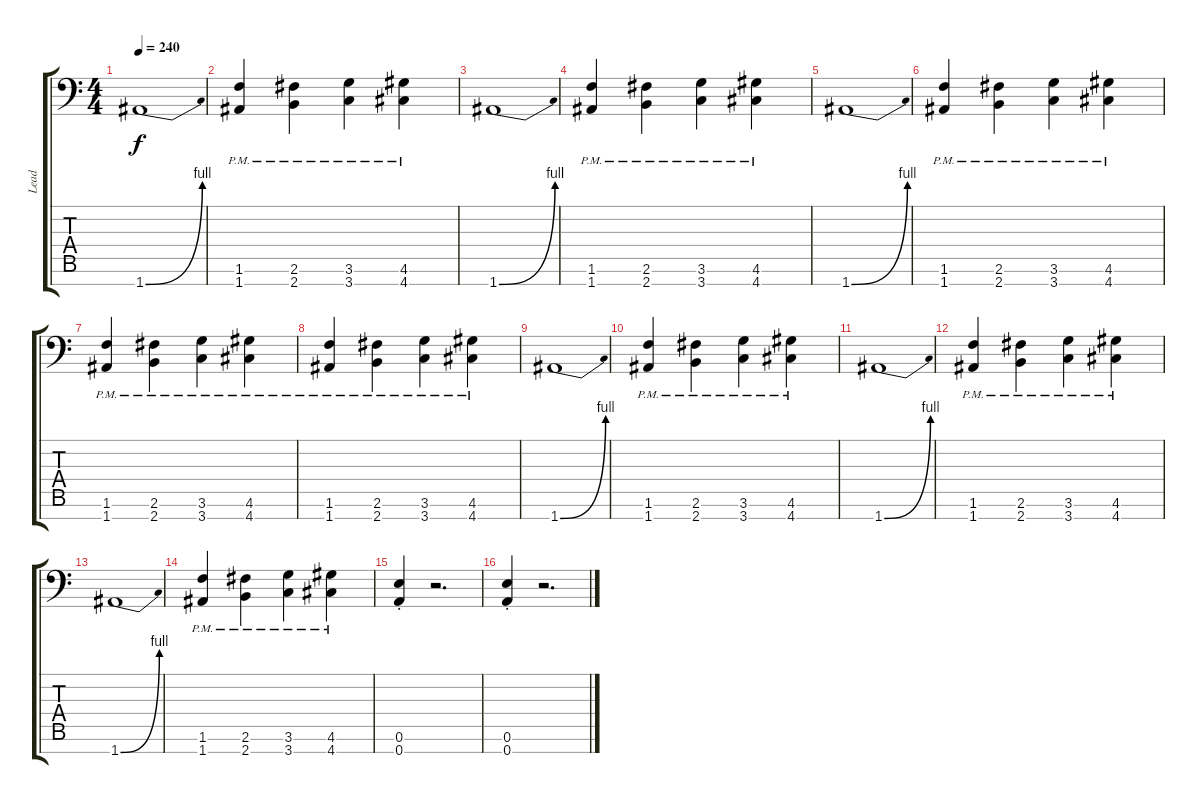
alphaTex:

\track ("Lead" "Lead") {instrument distortionguitar}
\staff {score tabs}
\tuning (E4 B3 G3 D3 A2 E2 A1) {hide}
\ts (4 4)
\tempo 240
\clef f4
\ks c
1.7{be (bend 0 0 60 4)}.1{dy f} |
(1.6{pm} 1.7{pm}).4 (2.6{pm} 2.7{pm}).4 (3.6{pm} 3.7{pm}).4 (4.6{pm} 4.7{pm}).4 |
1.7{be (bend 0 0 60 4)}.1 |
(1.6{pm} 1.7{pm}).4 (2.6{pm} 2.7{pm}).4 (3.6{pm} 3.7{pm}).4 (4.6{pm} 4.7{pm}).4 |
1.7{be (bend 0 0 60 4)}.1 |
(1.6{pm} 1.7{pm}).4 (2.6{pm} 2.7{pm}).4 (3.6{pm} 3.7{pm}).4 (4.6{pm} 4.7{pm}).4 |
(1.6{pm} 1.7{pm}).4 (2.6{pm} 2.7{pm}).4 (3.6{pm} 3.7{pm}).4 (4.6{pm} 4.7{pm}).4 |
(1.6{pm} 1.7{pm}).4 (2.6{pm} 2.7{pm}).4 (3.6{pm} 3.7{pm}).4 (4.6{pm} 4.7{pm}).4 |
1.7{be (bend 0 0 60 4)}.1 |
(1.6{pm} 1.7{pm}).4 (2.6{pm} 2.7{pm}).4 (3.6{pm} 3.7{pm}).4 (4.6{pm} 4.7{pm}).4 |
1.7{be (bend 0 0 60 4)}.1 |
(1.6{pm} 1.7{pm}).4 (2.6{pm} 2.7{pm}).4 (3.6{pm} 3.7{pm}).4 (4.6{pm} 4.7{pm}).4 |
1.7{be (bend 0 0 60 4)}.1 |
(1.6{pm} 1.7{pm}).4 (2.6{pm} 2.7{pm}).4 (3.6{pm} 3.7{pm}).4 (4.6{pm} 4.7{pm}).4 |
(0.6{st} 0.7{st}).4 r.2{d} |
(0.6{st} 0.7{st}).4 r.2{d}
